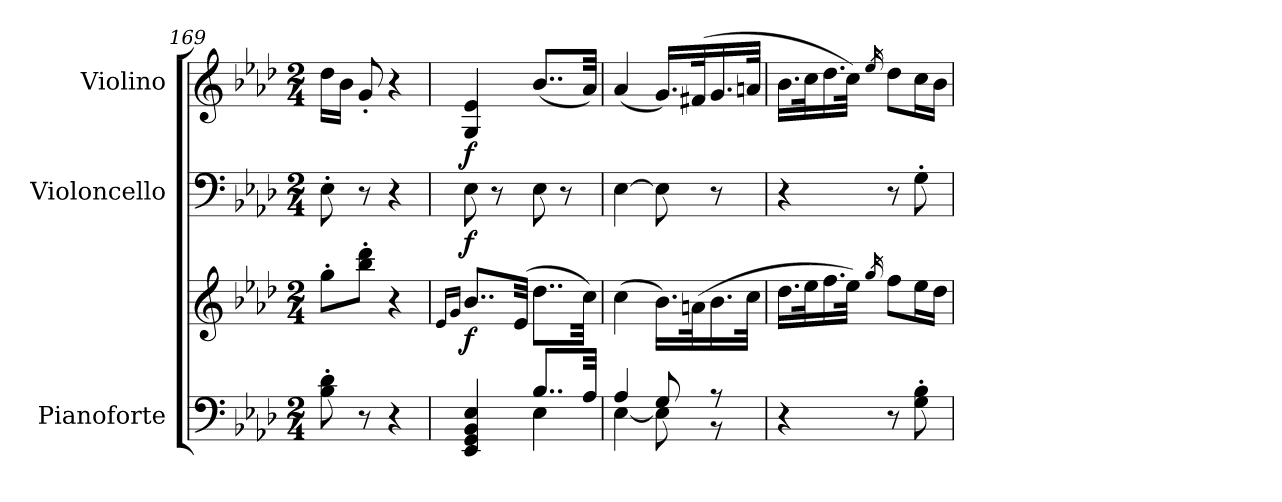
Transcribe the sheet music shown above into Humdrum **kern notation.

**kern	**kern	**dynam	**kern	**dynam	**kern	**dynam
*part3	*part3	*part3	*part2	*part2	*part1	*part1
*staff4	*staff3	*staff3/4	*staff2	*staff2	*staff1	*staff1
*I"Pianoforte	*	*	*I"Violoncello	*	*I"Violino	*
*I'Pno	*	*	*	*	*	*
*clefF4	*clefG2	*	*clefF4	*	*clefG2	*
*k[b-e-a-d-]	*k[b-e-a-d-]	*	*k[b-e-a-d-]	*	*k[b-e-a-d-]	*
*A-:	*A-:	*	*A-:	*	*A-:	*
*M2/4	*M2/4	*	*M2/4	*	*M2/4	*
=169	=169	=169	=169	=169	=169	=169
8B-\' 8d-\'	8gg'\L	.	8E-'\	.	16dd-\LL	.
.	.	.	.	.	16b-\JJ	.
8r	8bb-\' 8ddd-\'J	.	8r	.	8g'/	.
4r	4r	.	4r	.	4r	.
=170	=170	=170	=170	=170	=170	=170
.	16qe-/LL	.	.	.	.	.
.	16qg/JJ	.	.	.	.	.
*^	*	*	*	*	*	*
!	!	!	!LO:DY:b	!	!LO:DY:b	!	!LO:DY:b
4ryy	4EE-/ 4GG/ 4BB-/ 4E-/	8..b-/L	f	8E-\	f	4G/ 4e-/	f
.	.	.	.	8r	.	.	.
.	.	(>32e-/Jkk	.	.	.	.	.
8..B-/L	4E-\	8..dd-\L	.	8E-\	.	(<8..b-/L	.
.	.	.	.	8r	.	.	.
32A-/Jkk	.	32cc\Jkk)	.	.	.	32a-/Jkk)	.
=171	=171	=171	=171	=171	=171	=171	=171
4A-/	[4E-\	(>4cc\	.	[4E-\	.	(<4a-/	.
8G/	8E-\]	16.b-\LL)	.	8E-\]	.	16.g/LL)	.
.	.	(>32an\K	.	.	.	(<32f#X/K	.
8r	8r	16.b-\	.	8r	.	16.g/	.
.	.	32cc\JJk	.	.	.	32an/JJk	.
*v	*v	*	*	*	*	*	*
=172	=172	=172	=172	=172	=172	=172
4r	16.dd-\LL	.	4r	.	16.b-\LL	.
.	32ee-\K	.	.	.	32cc\K	.
.	16.ff\	.	.	.	16.dd-\	.
.	32ee-\JJk)	.	.	.	32cc\JJk)	.
.	16qgg/	.	.	.	16qee-/	.
8r	8ff\L	.	8r	.	8dd-\L	.
8G\' 8B-\'	16ee-\L	.	8G'\	.	16cc\L	.
.	16dd-\JJ	.	.	.	16b-\JJ	.
=	=	=	=	=	=	=
*-	*-	*-	*-	*-	*-	*-
